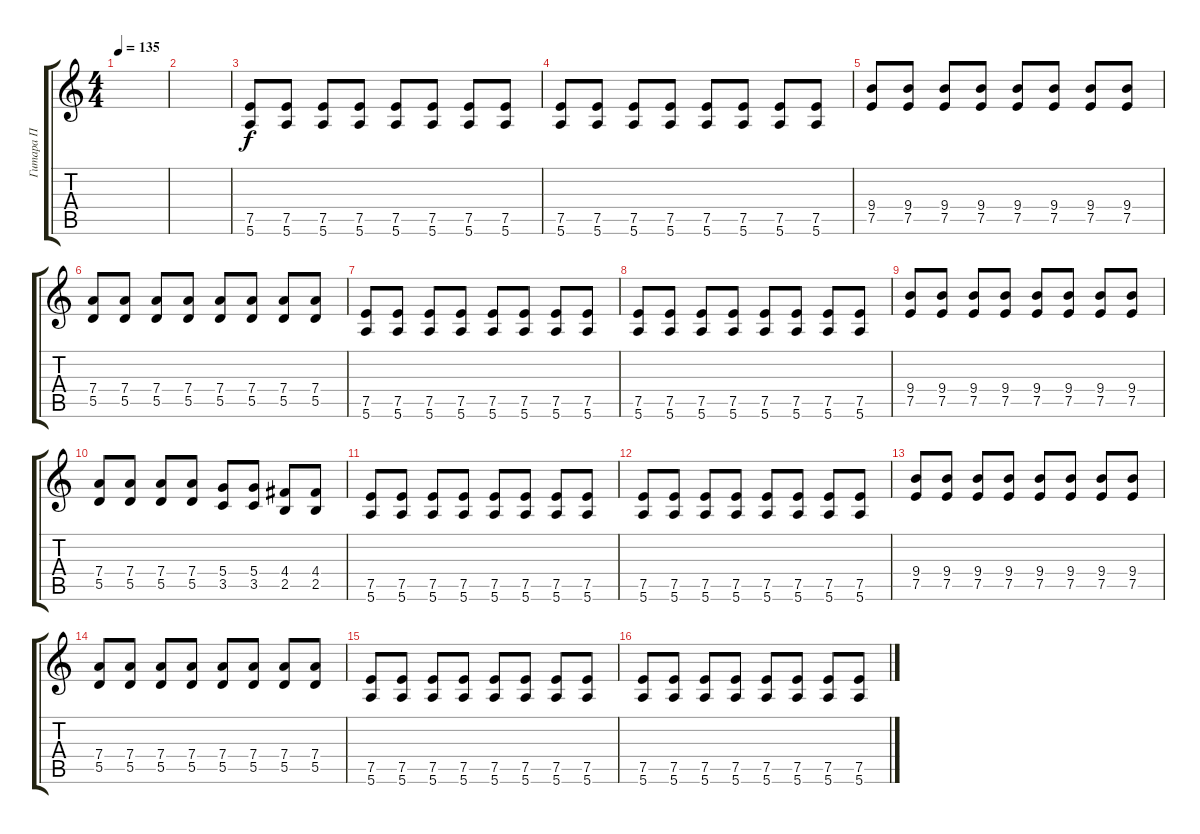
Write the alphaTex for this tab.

\track ("Гитара П" "Гитара П") {instrument overdrivenguitar}
\staff {score tabs}
\tuning (E4 B3 G3 D3 A2 E2) {hide}
\ts (4 4)
\tempo 135
\clef g2
\ks c
|
|
(7.5 5.6).8{volume 11} (7.5 5.6).8 (7.5 5.6).8 (7.5 5.6).8 (7.5 5.6).8 (7.5 5.6).8 (7.5 5.6).8 (7.5 5.6).8 |
(7.5 5.6).8 (7.5 5.6).8 (7.5 5.6).8 (7.5 5.6).8 (7.5 5.6).8 (7.5 5.6).8 (7.5 5.6).8 (7.5 5.6).8 |
(9.4 7.5).8 (9.4 7.5).8 (9.4 7.5).8 (9.4 7.5).8 (9.4 7.5).8 (9.4 7.5).8 (9.4 7.5).8 (9.4 7.5).8 |
(7.4 5.5).8 (7.4 5.5).8 (7.4 5.5).8 (7.4 5.5).8 (7.4 5.5).8 (7.4 5.5).8 (7.4 5.5).8 (7.4 5.5).8 |
(7.5 5.6).8 (7.5 5.6).8 (7.5 5.6).8 (7.5 5.6).8 (7.5 5.6).8 (7.5 5.6).8 (7.5 5.6).8 (7.5 5.6).8 |
(7.5 5.6).8 (7.5 5.6).8 (7.5 5.6).8 (7.5 5.6).8 (7.5 5.6).8 (7.5 5.6).8 (7.5 5.6).8 (7.5 5.6).8 |
(9.4 7.5).8 (9.4 7.5).8 (9.4 7.5).8 (9.4 7.5).8 (9.4 7.5).8 (9.4 7.5).8 (9.4 7.5).8 (9.4 7.5).8 |
(7.4 5.5).8 (7.4 5.5).8 (7.4 5.5).8 (7.4 5.5).8 (5.4 3.5).8 (5.4 3.5).8 (4.4 2.5).8 (4.4 2.5).8 |
(7.5 5.6).8 (7.5 5.6).8 (7.5 5.6).8 (7.5 5.6).8 (7.5 5.6).8 (7.5 5.6).8 (7.5 5.6).8 (7.5 5.6).8 |
(7.5 5.6).8 (7.5 5.6).8 (7.5 5.6).8 (7.5 5.6).8 (7.5 5.6).8 (7.5 5.6).8 (7.5 5.6).8 (7.5 5.6).8 |
(9.4 7.5).8 (9.4 7.5).8 (9.4 7.5).8 (9.4 7.5).8 (9.4 7.5).8 (9.4 7.5).8 (9.4 7.5).8 (9.4 7.5).8 |
(7.4 5.5).8 (7.4 5.5).8 (7.4 5.5).8 (7.4 5.5).8 (7.4 5.5).8 (7.4 5.5).8 (7.4 5.5).8 (7.4 5.5).8 |
(7.5 5.6).8 (7.5 5.6).8 (7.5 5.6).8 (7.5 5.6).8 (7.5 5.6).8 (7.5 5.6).8 (7.5 5.6).8 (7.5 5.6).8 |
(7.5 5.6).8 (7.5 5.6).8 (7.5 5.6).8 (7.5 5.6).8 (7.5 5.6).8 (7.5 5.6).8 (7.5 5.6).8 (7.5 5.6).8
